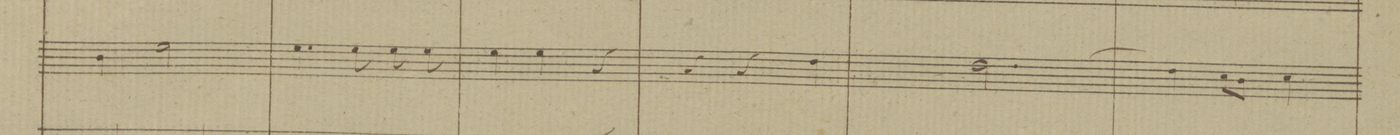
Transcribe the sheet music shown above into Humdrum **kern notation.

**kern	**dynam	**text	**text
*I"Tenore	*	*	*
*clefC4	*	*	*
*k[b-]	*	*	*
*M3/4	*	*	*
4A\	.	.	.
2d\	.	.	.
=63	=63	=63	=63
4.d\	ff	.	.
8d\	.	.	.
8d\	.	.	.
8d\	.	.	.
=64	=64	=64	=64
4d\	.	.	.
4d\	.	.	.
4r	.	.	.
=65	=65	=65	=65
4r	.	.	.
4r	.	.	.
4c\	.	.	.
=66	=66	=66	=66
[2.c\	.	.	.
=67	=67	=67	=67
4c\]	.	.	.
8B-\L	.	.	.
8A\J	.	.	.
4B-\	.	.	.
=68	=68	=68	=68
*-	*-	*-	*-
